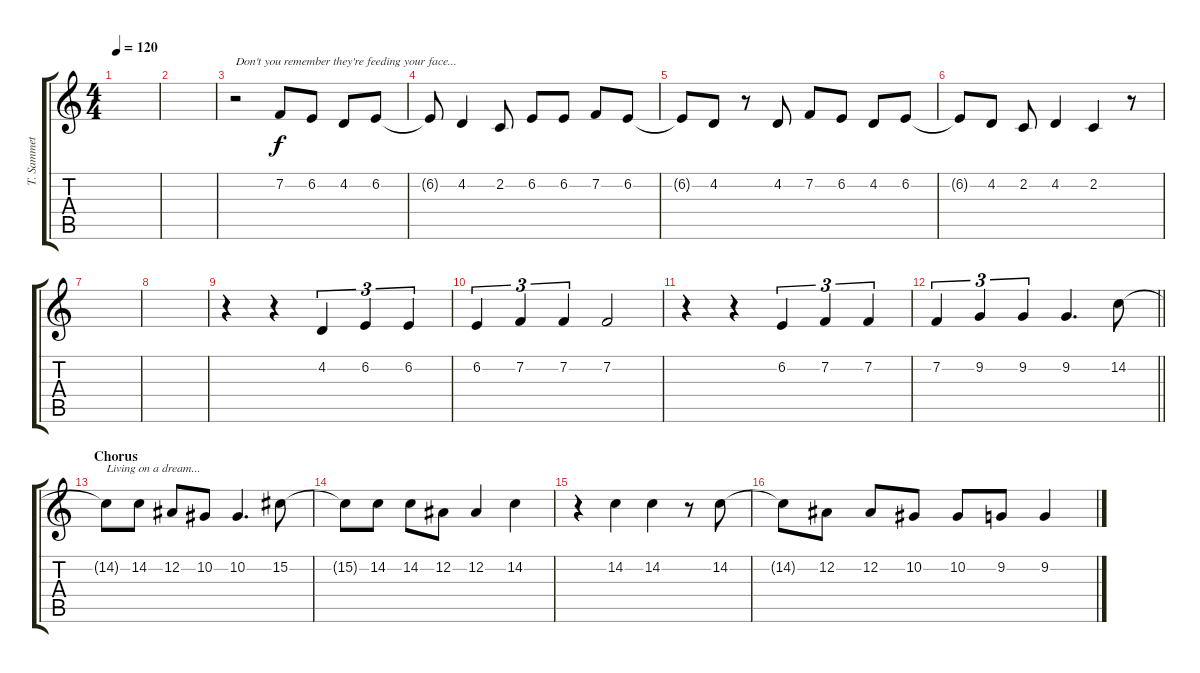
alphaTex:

\track ("T. Sammet - Vocals" "T. Sammet ") {instrument violin}
\staff {score tabs}
\tuning (Eb4 Bb3 Gb3 Db3 Ab2 Eb2) {hide}
\ts (4 4)
\tempo 120
\clef g2
\ks c
|
|
r.2{txt "Don't you remember they're feeding your face..."} 7.2.8 6.2.8 4.2.8 6.2.8 |
6.2{t}.8 4.2.4 2.2.8 6.2.8 6.2.8 7.2.8 6.2.8 |
6.2{t}.8 4.2.8 r.8 4.2.8 7.2.8 6.2.8 4.2.8 6.2.8 |
6.2{t}.8 4.2.8 2.2.8 4.2.4 2.2.4 r.8 |
|
|
r.4 r.4 4.2.4{tu (3 2)} 6.2.4{tu (3 2)} 6.2.4{tu (3 2)} |
6.2.4{tu (3 2)} 7.2.4{tu (3 2)} 7.2.4{tu (3 2)} 7.2.2 |
r.4 r.4 6.2.4{tu (3 2)} 7.2.4{tu (3 2)} 7.2.4{tu (3 2)} |
\barLineRight lightlight
7.2.4{tu (3 2)} 9.2.4{tu (3 2)} 9.2.4{tu (3 2)} 9.2.4{d} 14.2.8 |
\section ("" "Chorus")
14.2{t}.8{txt "Living on a dream..."} 14.2.8 12.2.8 10.2.8 10.2.4{d} 15.2.8 |
15.2{t}.8 14.2.8 14.2.8 12.2.8 12.2.4 14.2.4 |
r.4 14.2.4 14.2.4 r.8 14.2.8 |
14.2{t}.8 12.2.8 12.2.8 10.2.8 10.2.8 9.2.8 9.2.4
